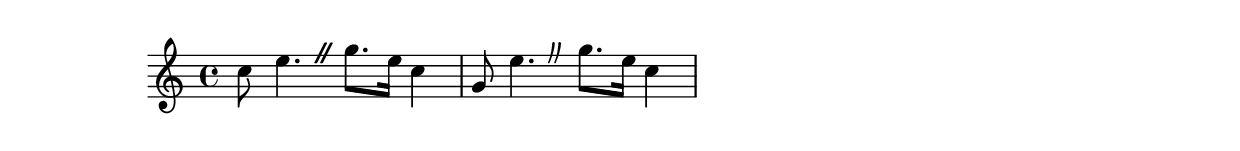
%% Do not edit this file; it is auto-generated from input/new
%% This file is in the public domain.
\version "2.11.61"
\header {
  texidoces = "
Las marcas de cesura se pueden crear sobreescribiendo la propiedad
@code{'text} del objeto @code{BreathingSign}.  También está disponible
una marca de cesura curva.

"
  doctitlees = "Insertar una cesura"

  lsrtags = "expressive-marks,tweaks-and-overrides"
  texidoc = "
Caesura marks can be created by overriding the @code{'text}
property of the @code{BreathingSign} object.  A curved caesura
mark is also available.
"
  doctitle = "Inserting a caesura"
} % begin verbatim

\relative c'' {
  \override BreathingSign #'text =
    #(make-musicglyph-markup "scripts.caesura.straight")
  c8 e4. \breathe g8. e16 c4

  \override BreathingSign #'text =
    #(make-musicglyph-markup "scripts.caesura.curved")
  g8 e'4. \breathe g8. e16 c4
}
